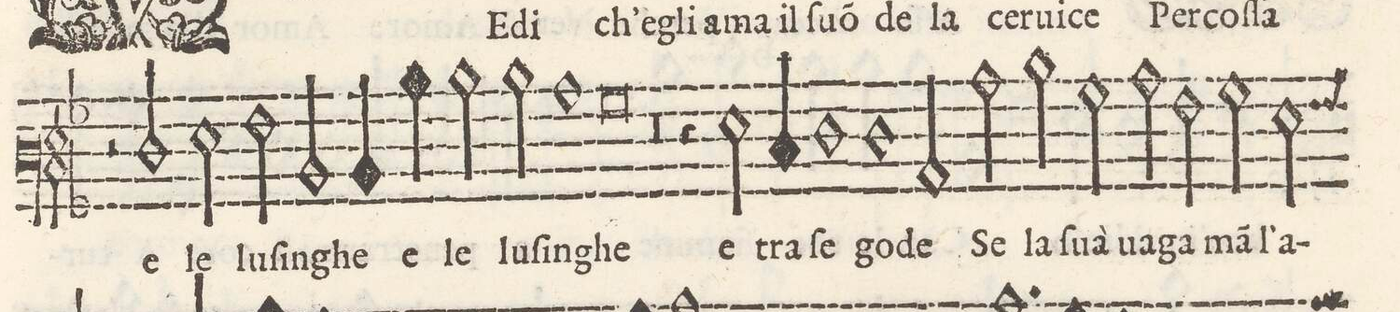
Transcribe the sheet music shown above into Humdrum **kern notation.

**kern	**text
*I"BASSO	*
*clefF3	*
*k[b-]	*
*met(C)	*
*M2/1	*
2r	.
2F/	e
=9-	=9-
2G\	le
2A\	lu-
2D/	-ſin-
4D/	-ghe
4d\	e
=10-	=10-
2d\	le
2d\	lu-
1c	-ſin-
=11-	=11-
0B-	-ghe
=12-	=12-
0r	.
=13-	=13-
4r	.
2G\	e
4E/	tra
1F	ſe
=14-	=14-
1F	go-
2C/	-de
2c\	Se
=15-	=15-
2d\	la
2B-\	ſuà
2c\	ua-
2A\	-ga
=16-	=16-
2B-\	mã
2G\	l`a-
*-	*-
